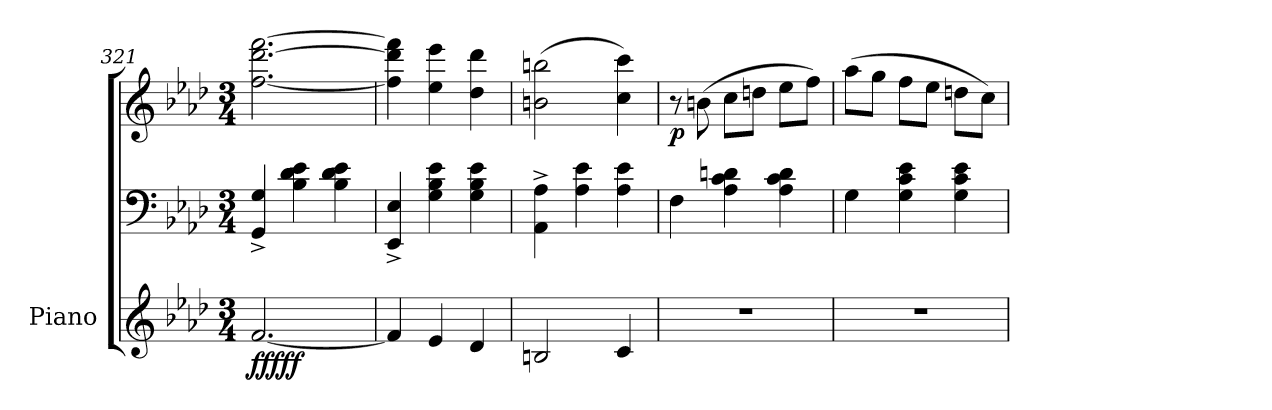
**kern	**kern	**kern	**dynam
*part1	*part1	*part1	*part1
*staff3	*staff2	*staff1	*staff1/2/3
*I"Piano	*	*	*
*I'Pno.	*	*	*
*clefG2	*clefF4	*clefG2	*
*k[b-e-a-d-]	*k[b-e-a-d-]	*k[b-e-a-d-]	*
*M3/4	*M3/4	*M3/4	*
=321	=321	=321	=321
!	!	!	!LO:DY:b=3
!	!	!	!LO:DY:n=1:b=2
!	!	!	!LO:DY:n=2:b
[2.f/	4GG/^ 4G/^	[2.ff\ [2.ddd-\ [2.fff\	ff f ff
.	4B-\ 4d-\ 4e-\	.	.
.	4B-\ 4d-\ 4e-\	.	.
=322	=322	=322	=322
4f/]	4EE-/^ 4E-/^	4ff\] 4ddd-\] 4fff\]	.
4e-/	4G\ 4B-\ 4e-\	4ee-\ 4eee-\	.
4d-/	4G\ 4B-\ 4e-\	4dd-\ 4ddd-\	.
=323	=323	=323	=323
2Bn/	4AA-\^ 4A-\^	(>2bn\ 2bbn\	.
.	4A-\ 4e-\	.	.
4c/	4A-\ 4e-\	4cc\ 4ccc\)	.
=324	=324	=324	=324
!	!	!	!LO:DY:b
2.r	4F\	8r	p
.	.	(>8bn\	.
.	4A-\ 4c\ 4dn\	8cc\L	.
.	.	8ddn\J	.
.	4A-\ 4c\ 4d\	8ee-\L	.
.	.	8ff\J)	.
=325	=325	=325	=325
2.r	4G\	(>8aa-\L	.
.	.	8gg\J	.
.	4G\ 4c\ 4e-\	8ff\L	.
.	.	8ee-\J	.
.	4G\ 4c\ 4e-\	8ddn\L	.
.	.	8cc\J)	.
=	=	=	=
*-	*-	*-	*-
